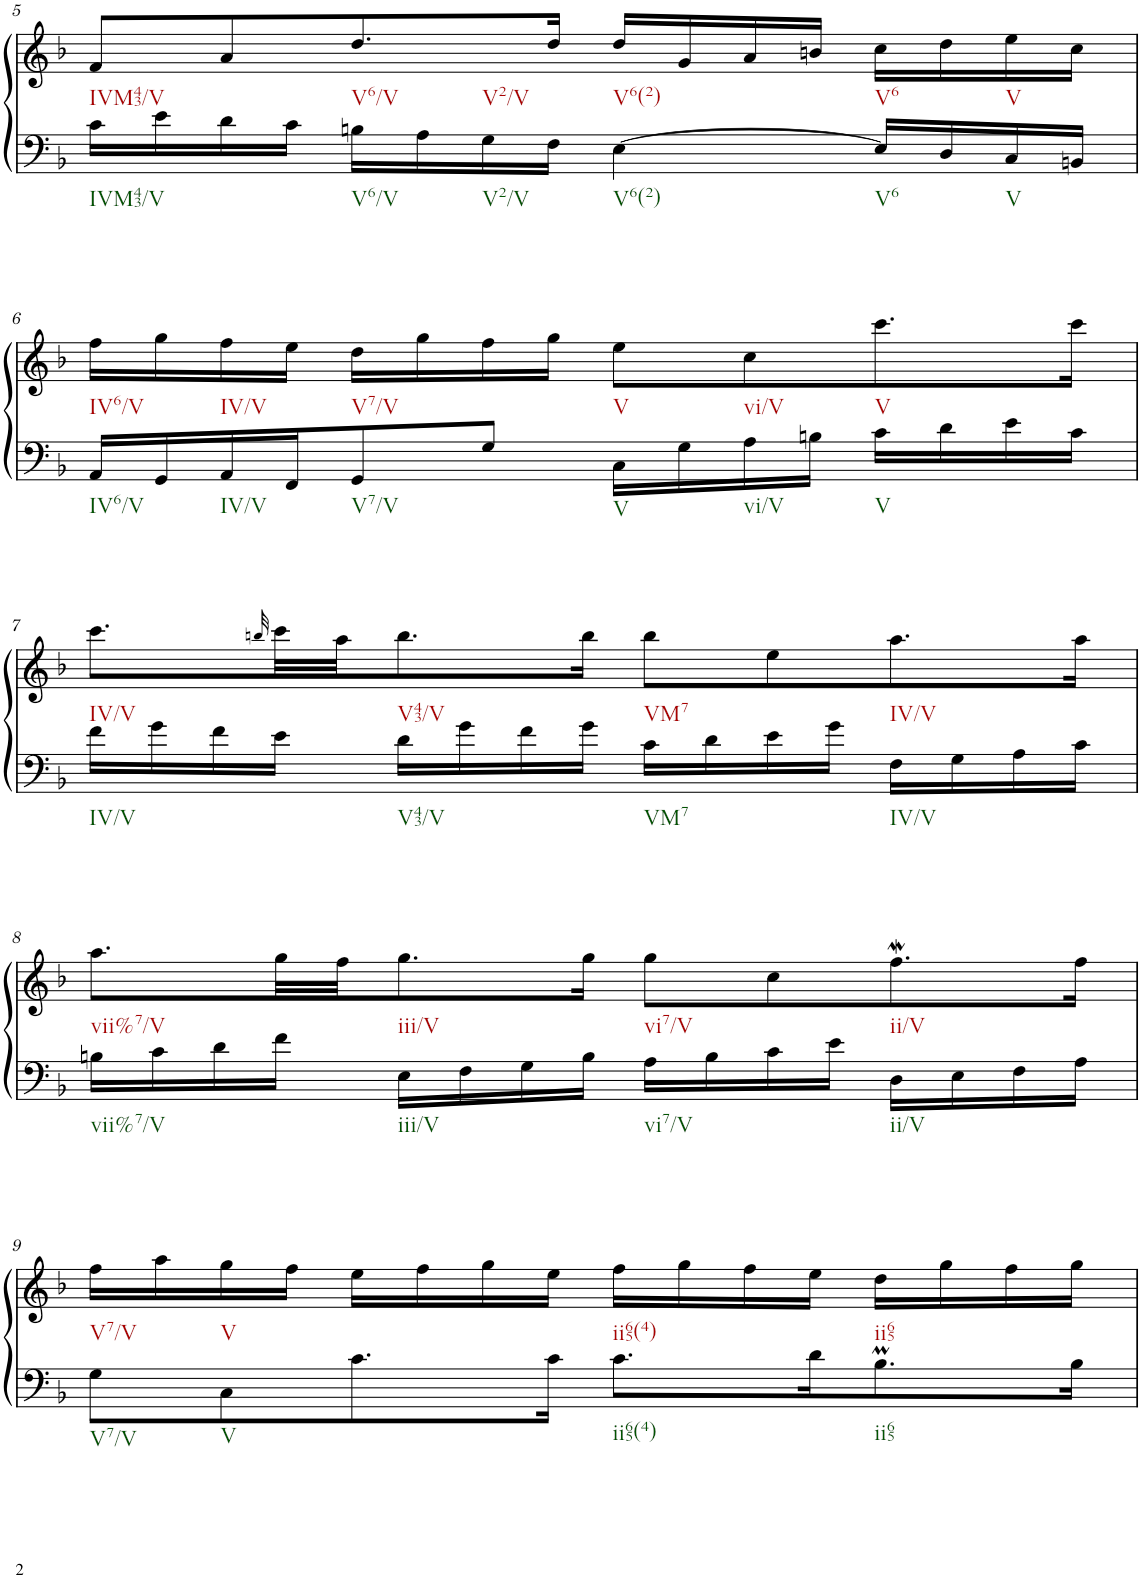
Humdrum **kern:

**kern	**kern
*part1	*part1
*staff2	*staff1
*I"Klavier linke Hand	*
!!LO:PB:g=z
*clefF4	*clefG2
*k[b-]	*k[b-]
*M2/2	*M2/2
=5	=5
16c\LL	8f/L
16e\	.
16d\	8a/
16c\JJ	.
16Bn\LL	8.dd/
16A\	.
16G\	.
16F\JJ	16dd/Jk
[4E\	16dd/LL
.	16g/
.	16a/
.	16bn/JJ
16E/LL]	16cc\LL
16D/	16dd\
16C/	16ee\
16BBn/JJ	16cc\JJ
!!LO:LB:g=z
=6	=6
16AA/LL	16ff\LL
16GG/	16gg\
16AA/	16ff\
16FF/J	16ee\JJ
8GG/	16dd\LL
.	16gg\
8G/J	16ff\
.	16gg\JJ
16C\LL	8ee\L
16G\	.
16A\	8cc\
16Bn\JJ	.
16c\LL	8.ccc\
16d\	.
16e\	.
16c\JJ	16ccc\Jk
!!LO:LB:g=z
=7	=7
16f\LL	8.ccc\L
16g\	.
16f\	.
.	32qbbn/
16e\JJ	32ccc\LL
.	32aa\JJ
16d\LL	8.bb\
16g\	.
16f\	.
16g\JJ	16bb\Jk
16c\LL	8bb\L
16d\	.
16e\	8ee\
16g\JJ	.
16F\LL	8.aa\
16G\	.
16A\	.
16c\JJ	16aa\Jk
!!LO:LB:g=z
=8	=8
16Bn\LL	8.aa\L
16c\	.
16d\	.
16f\JJ	32gg\LL
.	32ff\JJ
16E\LL	8.gg\
16F\	.
16G\	.
16B\JJ	16gg\Jk
16A\LL	8gg\L
16B\	.
16c\	8cc\
16e\JJ	.
16D\LL	8.ffw\
16E\	.
16F\	.
16A\JJ	16ff\Jk
!!LO:LB:g=z
=9	=9
8G\L	16ff\LL
.	16aa\
8C\	16gg\
.	16ff\JJ
8.c\	16ee\LL
.	16ff\
.	16gg\
16c\Jk	16ee\JJ
8.c\L	16ff\LL
.	16gg\
.	16ff\
16d\K	16ee\JJ
8.B-M\	16dd\LL
.	16gg\
.	16ff\
16B-\Jk	16gg\JJ
=	=
*-	*-
